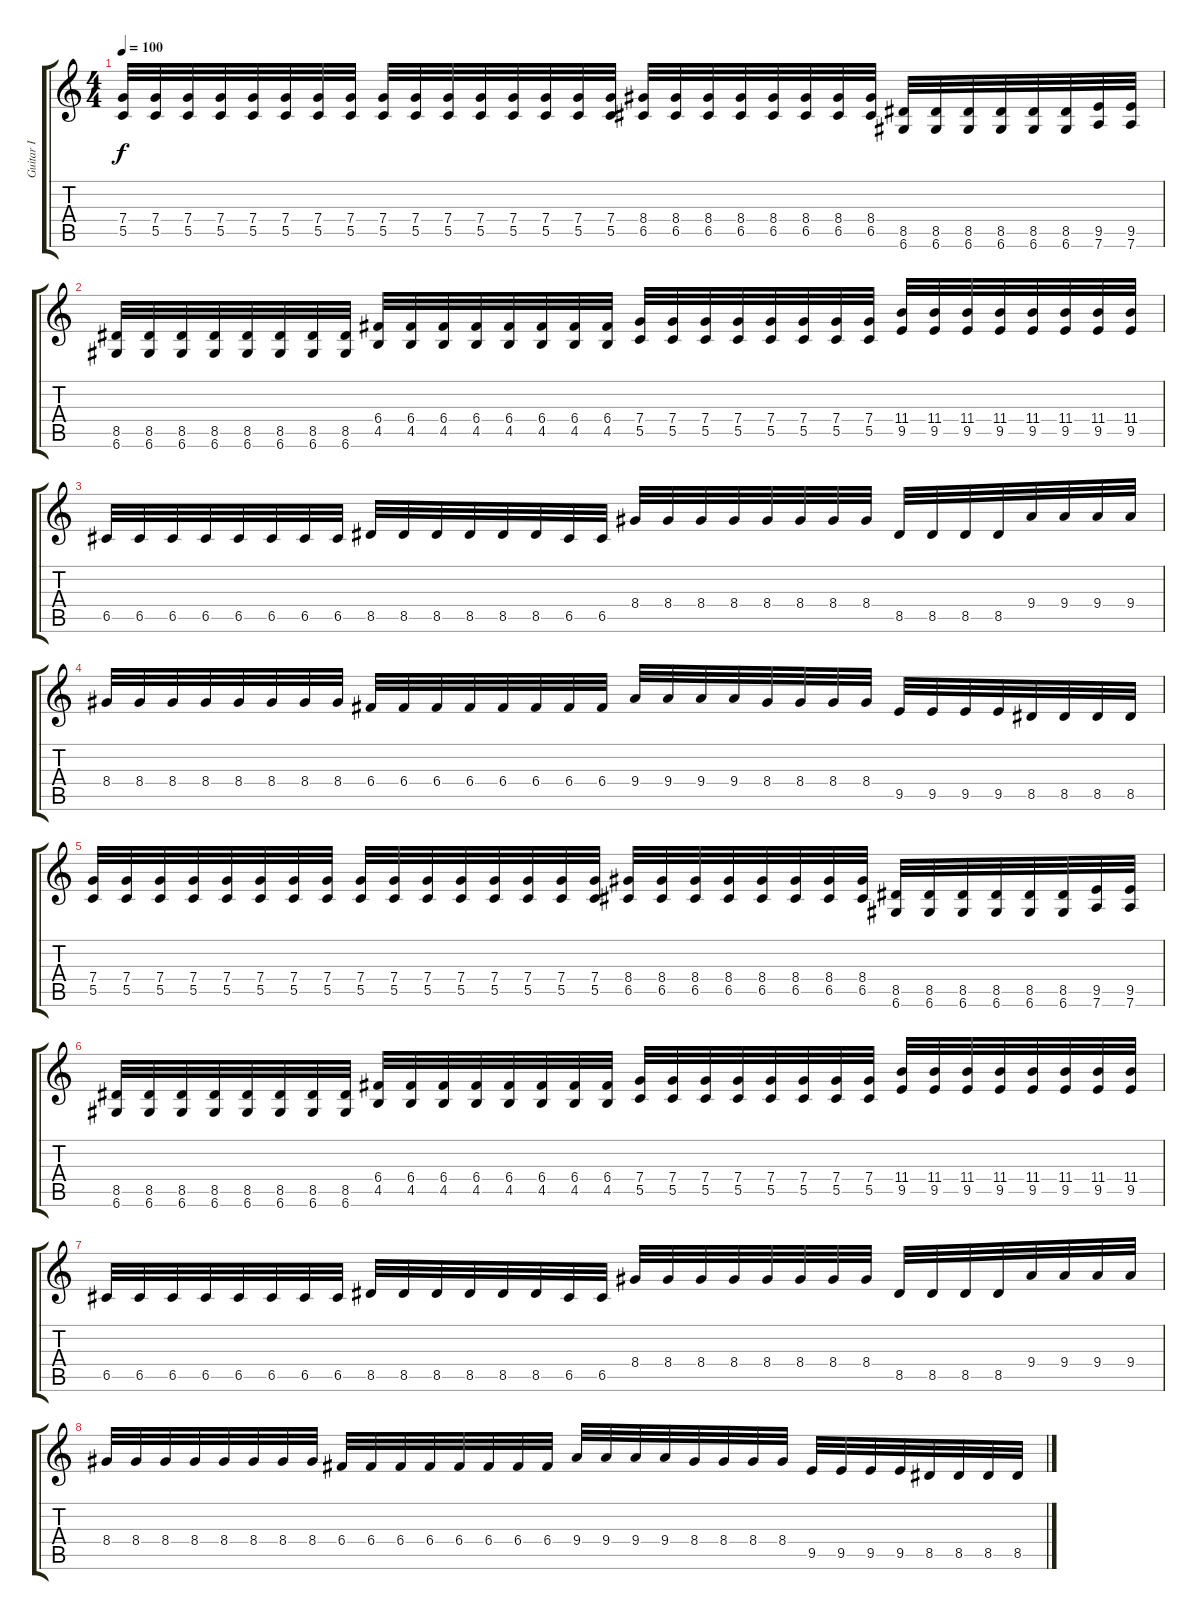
\track ("Guitar I" "Guitar I") {instrument distortionguitar}
\staff {score tabs}
\tuning (D4 A3 F3 C3 G2 D2) {hide}
\ts (4 4)
\tempo 100
\clef g2
\ks c
(7.4 5.5).32{dy f} (7.4 5.5).32 (7.4 5.5).32 (7.4 5.5).32 (7.4 5.5).32 (7.4 5.5).32 (7.4 5.5).32 (7.4 5.5).32 (7.4 5.5).32 (7.4 5.5).32 (7.4 5.5).32 (7.4 5.5).32 (7.4 5.5).32 (7.4 5.5).32 (7.4 5.5).32 (7.4 5.5).32 (8.4 6.5).32 (8.4 6.5).32 (8.4 6.5).32 (8.4 6.5).32 (8.4 6.5).32 (8.4 6.5).32 (8.4 6.5).32 (8.4 6.5).32 (8.5 6.6).32 (8.5 6.6).32 (8.5 6.6).32 (8.5 6.6).32 (8.5 6.6).32 (8.5 6.6).32 (9.5 7.6).32 (9.5 7.6).32 |
(8.5 6.6).32 (8.5 6.6).32 (8.5 6.6).32 (8.5 6.6).32 (8.5 6.6).32 (8.5 6.6).32 (8.5 6.6).32 (8.5 6.6).32 (6.4 4.5).32 (6.4 4.5).32 (6.4 4.5).32 (6.4 4.5).32 (6.4 4.5).32 (6.4 4.5).32 (6.4 4.5).32 (6.4 4.5).32 (7.4 5.5).32 (7.4 5.5).32 (7.4 5.5).32 (7.4 5.5).32 (7.4 5.5).32 (7.4 5.5).32 (7.4 5.5).32 (7.4 5.5).32 (11.4 9.5).32 (11.4 9.5).32 (11.4 9.5).32 (11.4 9.5).32 (11.4 9.5).32 (11.4 9.5).32 (11.4 9.5).32 (11.4 9.5).32 |
6.5.32 6.5.32 6.5.32 6.5.32 6.5.32 6.5.32 6.5.32 6.5.32 8.5.32 8.5.32 8.5.32 8.5.32 8.5.32 8.5.32 6.5.32 6.5.32 8.4.32 8.4.32 8.4.32 8.4.32 8.4.32 8.4.32 8.4.32 8.4.32 8.5.32 8.5.32 8.5.32 8.5.32 9.4.32 9.4.32 9.4.32 9.4.32 |
8.4.32 8.4.32 8.4.32 8.4.32 8.4.32 8.4.32 8.4.32 8.4.32 6.4.32 6.4.32 6.4.32 6.4.32 6.4.32 6.4.32 6.4.32 6.4.32 9.4.32 9.4.32 9.4.32 9.4.32 8.4.32 8.4.32 8.4.32 8.4.32 9.5.32 9.5.32 9.5.32 9.5.32 8.5.32 8.5.32 8.5.32 8.5.32 |
(7.4 5.5).32 (7.4 5.5).32 (7.4 5.5).32 (7.4 5.5).32 (7.4 5.5).32 (7.4 5.5).32 (7.4 5.5).32 (7.4 5.5).32 (7.4 5.5).32 (7.4 5.5).32 (7.4 5.5).32 (7.4 5.5).32 (7.4 5.5).32 (7.4 5.5).32 (7.4 5.5).32 (7.4 5.5).32 (8.4 6.5).32 (8.4 6.5).32 (8.4 6.5).32 (8.4 6.5).32 (8.4 6.5).32 (8.4 6.5).32 (8.4 6.5).32 (8.4 6.5).32 (8.5 6.6).32 (8.5 6.6).32 (8.5 6.6).32 (8.5 6.6).32 (8.5 6.6).32 (8.5 6.6).32 (9.5 7.6).32 (9.5 7.6).32 |
(8.5 6.6).32 (8.5 6.6).32 (8.5 6.6).32 (8.5 6.6).32 (8.5 6.6).32 (8.5 6.6).32 (8.5 6.6).32 (8.5 6.6).32 (6.4 4.5).32 (6.4 4.5).32 (6.4 4.5).32 (6.4 4.5).32 (6.4 4.5).32 (6.4 4.5).32 (6.4 4.5).32 (6.4 4.5).32 (7.4 5.5).32 (7.4 5.5).32 (7.4 5.5).32 (7.4 5.5).32 (7.4 5.5).32 (7.4 5.5).32 (7.4 5.5).32 (7.4 5.5).32 (11.4 9.5).32 (11.4 9.5).32 (11.4 9.5).32 (11.4 9.5).32 (11.4 9.5).32 (11.4 9.5).32 (11.4 9.5).32 (11.4 9.5).32 |
6.5.32 6.5.32 6.5.32 6.5.32 6.5.32 6.5.32 6.5.32 6.5.32 8.5.32 8.5.32 8.5.32 8.5.32 8.5.32 8.5.32 6.5.32 6.5.32 8.4.32 8.4.32 8.4.32 8.4.32 8.4.32 8.4.32 8.4.32 8.4.32 8.5.32 8.5.32 8.5.32 8.5.32 9.4.32 9.4.32 9.4.32 9.4.32 |
8.4.32 8.4.32 8.4.32 8.4.32 8.4.32 8.4.32 8.4.32 8.4.32 6.4.32 6.4.32 6.4.32 6.4.32 6.4.32 6.4.32 6.4.32 6.4.32 9.4.32 9.4.32 9.4.32 9.4.32 8.4.32 8.4.32 8.4.32 8.4.32 9.5.32 9.5.32 9.5.32 9.5.32 8.5.32 8.5.32 8.5.32 8.5.32
